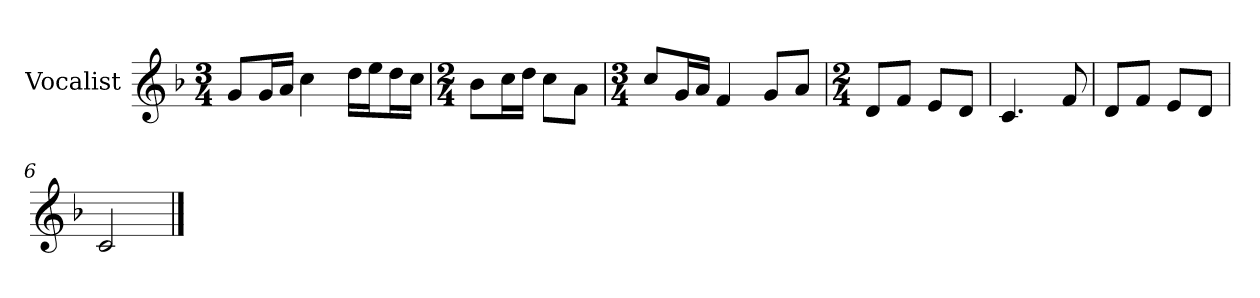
**kern
*part1
*staff1
*I"Vocalist
*k[b-]
*F:
*M3/4
=
8gL
16gL
16aJJ
4cc
16ddLL
16eeJ
16ddL
16ccJJ
=1
*M2/4
8b-L
16ccL
16ddJJ
8ccL
8aJ
=2
*M3/4
8ccL
16gL
16aJJ
4f
8gL
8aJ
=3
*M2/4
8dL
8fJ
8eL
8dJ
=4
4.c
8f
=5
8dL
8fJ
8eL
8dJ
=6
2c
==
*-
